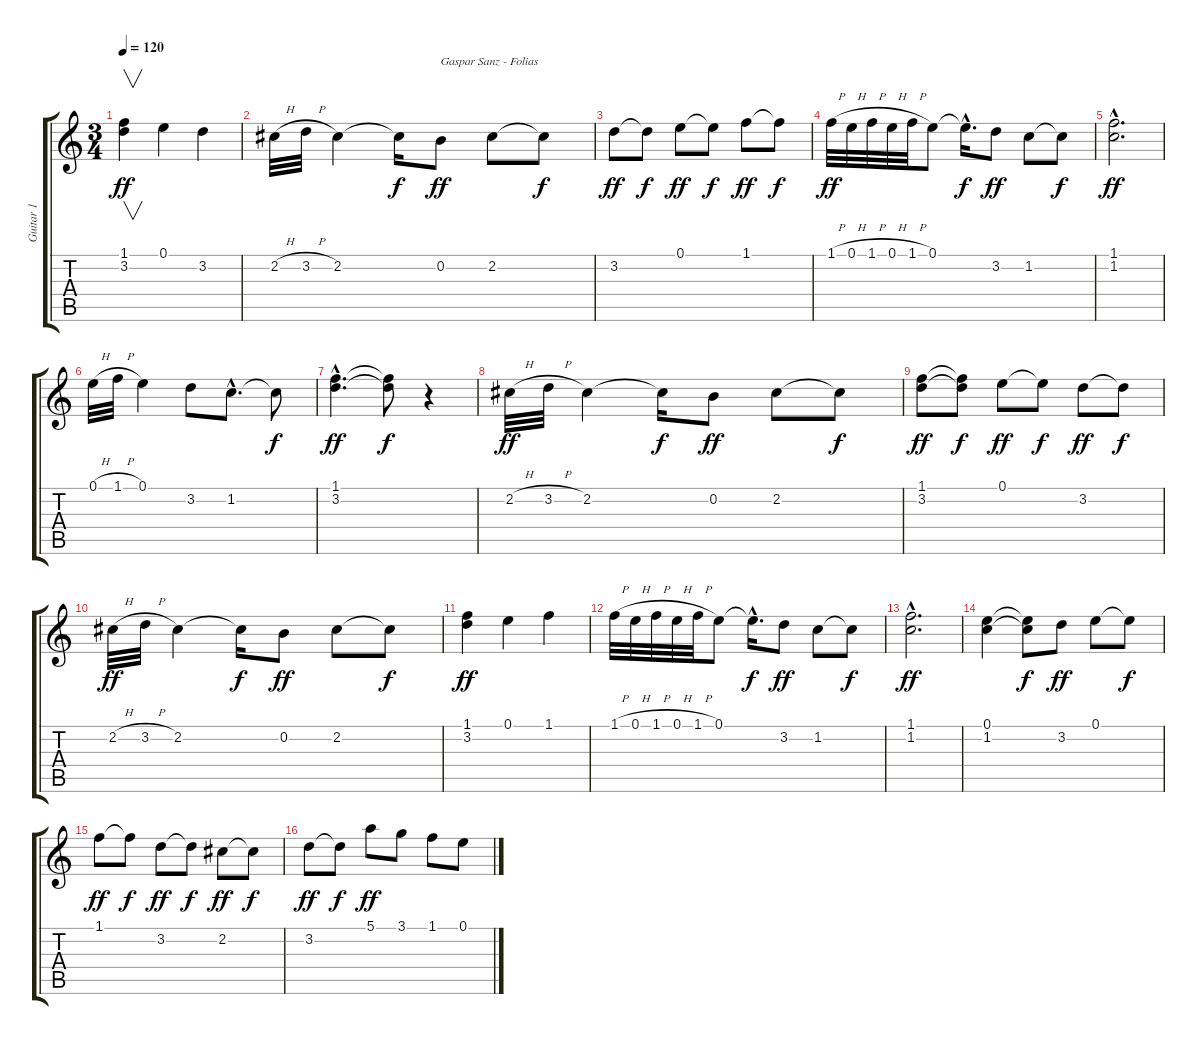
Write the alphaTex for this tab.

\track ("Guitar 1" "Guitar 1") {instrument acousticguitarsteel}
\staff {score tabs}
\tuning (E4 B3 G3 D3 A2 E2) {hide}
\ts (3 4)
\tempo 120
\clef g2
\ks c
(1.1 3.2).4{v dy ff instrument acousticguitarsteel} 0.1.4 3.2.4 |
2.2{h}.32 3.2{h}.32 2.2.4 2.2{t}.16{dy f} 0.2.8{txt "Gaspar Sanz - Folias" dy ff} 2.2.8 2.2{t}.8{dy f} |
3.2.8{dy ff} 3.2{t}.8{dy f} 0.1.8{dy ff} 0.1{t}.8{dy f} 1.1.8{dy ff} 1.1{t}.8{dy f} |
1.1{h}.32{dy ff} 0.1{h}.32 1.1{h}.32 0.1{h}.32 1.1{h}.32 0.1.8 0.1{hac t}.16{d dy f} 3.2.8{dy ff} 1.2.8 1.2{t}.8{dy f} |
(1.1{hac} 1.2{hac}).2{d dy ff} |
0.1{h}.32 1.1{h}.32 0.1.4 3.2.8 1.2{hac}.8{d} 1.2{t}.8{dy f} |
(1.1{hac} 3.2{hac}).4{d dy ff} (1.1{t} 3.2{t}).8{dy f} r.4 |
2.2{h}.32{dy ff} 3.2{h}.32 2.2.4 2.2{t}.16{dy f} 0.2.8{dy ff} 2.2.8 2.2{t}.8{dy f} |
(1.1 3.2).8{dy ff} (1.1{t} 3.2{t}).8{dy f} 0.1.8{dy ff} 0.1{t}.8{dy f} 3.2.8{dy ff} 3.2{t}.8{dy f} |
2.2{h}.32{dy ff} 3.2{h}.32 2.2.4 2.2{t}.16{dy f} 0.2.8{dy ff} 2.2.8 2.2{t}.8{dy f} |
(1.1 3.2).4{dy ff} 0.1.4 1.1.4 |
1.1{h}.32 0.1{h}.32 1.1{h}.32 0.1{h}.32 1.1{h}.32 0.1.8 0.1{hac t}.16{d dy f} 3.2.8{dy ff} 1.2.8 1.2{t}.8{dy f} |
(1.1{hac} 1.2{hac}).2{d dy ff} |
(0.1 1.2).4 (0.1{t} 1.2{t}).8{dy f} 3.2.8{dy ff} 0.1.8 0.1{t}.8{dy f} |
1.1.8{dy ff} 1.1{t}.8{dy f} 3.2.8{dy ff} 3.2{t}.8{dy f} 2.2.8{dy ff} 2.2{t}.8{dy f} |
3.2.8{dy ff} 3.2{t}.8{dy f} 5.1.8{dy ff} 3.1.8 1.1.8 0.1.8
